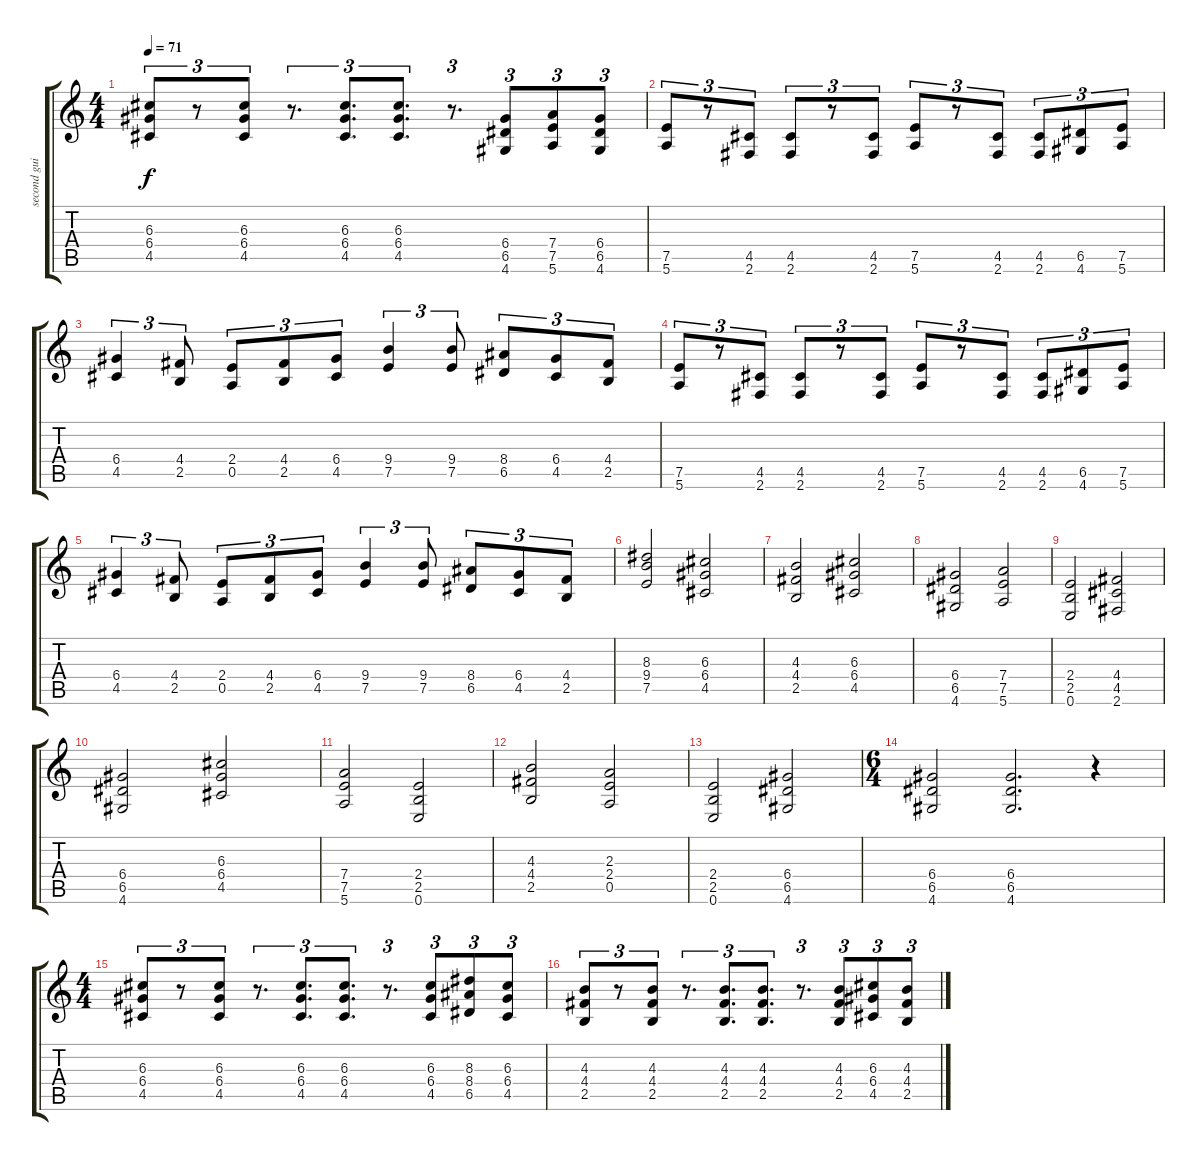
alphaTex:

\track ("second guitar" "second gui") {instrument distortionguitar}
\staff {score tabs}
\tuning (E4 B3 G3 D3 A2 E2) {hide}
\ts (4 4)
\tempo 71
\clef g2
\ks c
(6.3 6.4 4.5).8{tu (3 2) dy f} r.8{tu (3 2)} (6.3 6.4 4.5).8{tu (3 2)} r.8{d tu (3 2)} (6.3 6.4 4.5).8{d tu (3 2)} (6.3 6.4 4.5).8{d tu (3 2)} r.8{d tu (3 2)} (6.4 6.5 4.6).8{tu (3 2)} (7.4 7.5 5.6).8{tu (3 2)} (6.4 6.5 4.6).8{tu (3 2)} |
(7.5 5.6).8{tu (3 2)} r.8{tu (3 2)} (4.5 2.6).8{tu (3 2)} (4.5 2.6).8{tu (3 2)} r.8{tu (3 2)} (4.5 2.6).8{tu (3 2)} (7.5 5.6).8{tu (3 2)} r.8{tu (3 2)} (4.5 2.6).8{tu (3 2)} (4.5 2.6).8{tu (3 2)} (6.5 4.6).8{tu (3 2)} (7.5 5.6).8{tu (3 2)} |
(6.4 4.5).4{tu (3 2)} (4.4 2.5).8{tu (3 2)} (2.4 0.5).8{tu (3 2)} (4.4 2.5).8{tu (3 2)} (6.4 4.5).8{tu (3 2)} (9.4 7.5).4{tu (3 2)} (9.4 7.5).8{tu (3 2)} (8.4 6.5).8{tu (3 2)} (6.4 4.5).8{tu (3 2)} (4.4 2.5).8{tu (3 2)} |
(7.5 5.6).8{tu (3 2)} r.8{tu (3 2)} (4.5 2.6).8{tu (3 2)} (4.5 2.6).8{tu (3 2)} r.8{tu (3 2)} (4.5 2.6).8{tu (3 2)} (7.5 5.6).8{tu (3 2)} r.8{tu (3 2)} (4.5 2.6).8{tu (3 2)} (4.5 2.6).8{tu (3 2)} (6.5 4.6).8{tu (3 2)} (7.5 5.6).8{tu (3 2)} |
(6.4 4.5).4{tu (3 2)} (4.4 2.5).8{tu (3 2)} (2.4 0.5).8{tu (3 2)} (4.4 2.5).8{tu (3 2)} (6.4 4.5).8{tu (3 2)} (9.4 7.5).4{tu (3 2)} (9.4 7.5).8{tu (3 2)} (8.4 6.5).8{tu (3 2)} (6.4 4.5).8{tu (3 2)} (4.4 2.5).8{tu (3 2)} |
(8.3 9.4 7.5).2 (6.3 6.4 4.5).2 |
(4.3 4.4 2.5).2 (6.3 6.4 4.5).2 |
(6.4 6.5 4.6).2 (7.4 7.5 5.6).2 |
(2.4 2.5 0.6).2 (4.4 4.5 2.6).2 |
(6.4 6.5 4.6).2 (6.3 6.4 4.5).2 |
(7.4 7.5 5.6).2 (2.4 2.5 0.6).2 |
(4.3 4.4 2.5).2 (2.3 2.4 0.5).2 |
(2.4 2.5 0.6).2 (6.4 6.5 4.6).2 |
\ts (6 4)
(6.4 6.5 4.6).2 (6.4 6.5 4.6).2{d} r.4 |
\ts (4 4)
(6.3 6.4 4.5).8{tu (3 2)} r.8{tu (3 2)} (6.3 6.4 4.5).8{tu (3 2)} r.8{d tu (3 2)} (6.3 6.4 4.5).8{d tu (3 2)} (6.3 6.4 4.5).8{d tu (3 2)} r.8{d tu (3 2)} (6.3 6.4 4.5).8{tu (3 2)} (8.3 8.4 6.5).8{tu (3 2)} (6.3 6.4 4.5).8{tu (3 2)} |
(4.3 4.4 2.5).8{tu (3 2)} r.8{tu (3 2)} (4.3 4.4 2.5).8{tu (3 2)} r.8{d tu (3 2)} (4.3 4.4 2.5).8{d tu (3 2)} (4.3 4.4 2.5).8{d tu (3 2)} r.8{d tu (3 2)} (4.3 4.4 2.5).8{tu (3 2)} (6.3 6.4 4.5).8{tu (3 2)} (4.3 4.4 2.5).8{tu (3 2)}
